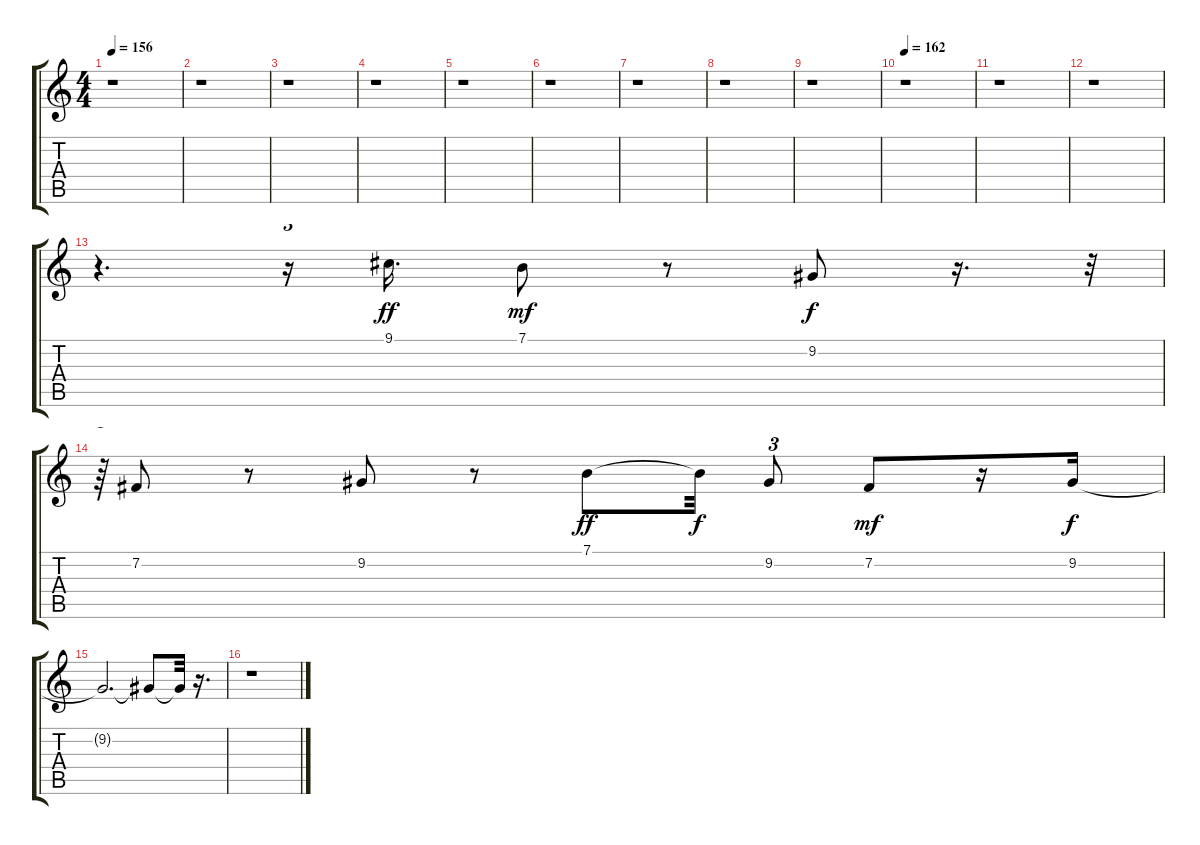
\track "" {instrument trumpet}
\staff {score tabs}
\tuning (E4 B3 G3 D3 A2 E2) {hide}
\ts (4 4)
\tempo 156
\clef g2
\ks c
r.1{dy f} |
r.1 |
r.1 |
r.1 |
r.1 |
r.1 |
r.1 |
r.1 |
r.1 |
\tempo 162
r.1 |
r.1 |
r.1 |
r.4{d} r.16{tu (3 2)} 9.1.16{d dy ff} 7.1.8{dy mf} r.8 9.2.8{dy f} r.16{d} r.32{tu (3 2)} |
r.64{tu (3 2)} 7.2.8 r.8 9.2.8 r.8 7.1.8{dy ff} 7.1{t}.32{dy f} 9.2.8{tu (3 2)} 7.2.8{dy mf} r.16 9.2.16{dy f} |
9.2{t}.2{d} 9.2{t}.8 9.2{t}.32 r.16{d} |
r.1
